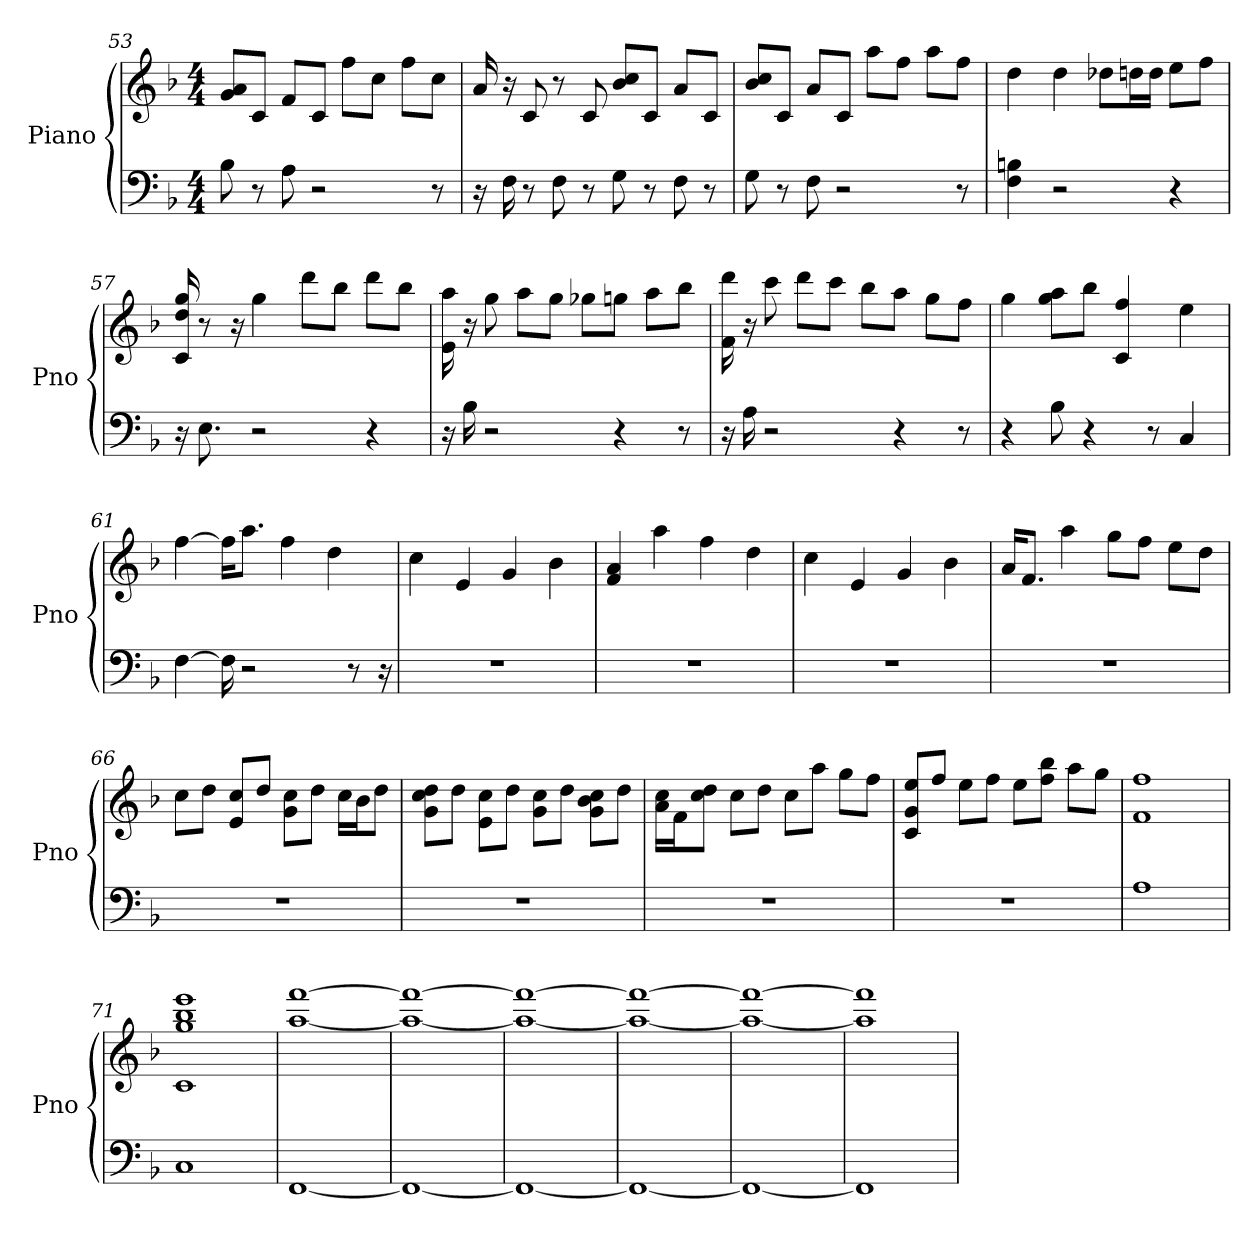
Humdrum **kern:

**kern	**kern
*part1	*part1
*staff2	*staff1
*I"Piano	*
*I'Pno	*
*clefF4	*clefG2
*k[b-]	*k[b-]
*F:	*F:
*M4/4	*M4/4
=53	=53
8B-	8a/ 8g/L
8r	8c/J
8A	8f/L
2r	8c/J
.	8ff\L
.	8cc\J
.	8ff\L
8r	8cc\J
=54	=54
16r	16a
16F	16r
8r	8c
8F	8r
8r	8c
8G	8cc/ 8b-/L
8r	8c/J
8F	8a/L
8r	8c/J
=55	=55
8G	8cc/ 8b-/L
8r	8c/J
8F	8a/L
2r	8c/J
.	8aa\L
.	8ff\J
.	8aa\L
8r	8ff\J
=56	=56
4B 4F	4dd
2r	4dd
.	8dd-\L
.	16dd\L
.	16dd\JJ
4r	8ee\L
.	8ff\J
=57	=57
16r	16gg 16c 16dd
8.E	8r
.	16r
2r	4gg
.	8ddd\L
.	8bb-\J
4r	8ddd\L
.	8bb-\J
=58	=58
16r	16aa 16e
16B-	16r
2r	8gg
.	8aa\L
.	8gg\J
.	8gg-\L
4r	8gg\J
.	8aa\L
8r	8bb-\J
=59	=59
16r	16ddd 16f
16A	16r
2r	8ccc
.	8ddd\L
.	8ccc\J
.	8bb-\L
4r	8aa\J
.	8gg\L
8r	8ff\J
=60	=60
4r	4gg
8B-	8gg\ 8aa\L
4r	8bb-\J
.	4ff 4c
8r	.
4C	4ee
=61	=61
[4F	[4ff
16F]	16ff\KL]
2r	8.aa\J
.	4ff
.	4dd
8r	.
16r	.
=62	=62
1r	4cc
.	4e
.	4g
.	4b-
=63	=63
1r	4a 4f
.	4aa
.	4ff
.	4dd
=64	=64
1r	4cc
.	4e
.	4g
.	4b-
=65	=65
1r	16a/KL
.	8.f/J
.	4aa
.	8gg\L
.	8ff\J
.	8ee\L
.	8dd\J
=66	=66
1r	8cc\L
.	8dd\J
.	8e/ 8cc/L
.	8dd/J
.	8g\ 8cc\L
.	8dd\J
.	16cc\LL
.	16b-\J
.	8dd\J
=67	=67
1r	8cc\ 8g\ 8dd\L
.	8dd\J
.	8cc\ 8e\L
.	8dd\J
.	8cc\ 8g\L
.	8dd\J
.	8b-\ 8g\ 8cc\L
.	8dd\J
=68	=68
1r	16a\ 16cc\LL
.	16f\J
.	8cc\ 8dd\J
.	8cc\L
.	8dd\J
.	8cc\L
.	8aa\J
.	8gg\L
.	8ff\J
=69	=69
1r	8c/ 8ee/ 8g/L
.	8ff/J
.	8ee\L
.	8ff\J
.	8ee\L
.	8ff\ 8bb-\J
.	8aa\L
.	8gg\J
=70	=70
1A	1ff 1f
=71	=71
1C	1gg 1bb- 1eee 1c
=72	=72
[1FF	[1aa [1fff
=73	=73
1FF_	1aa_ 1fff_
=74	=74
1FF_	1aa_ 1fff_
=75	=75
1FF_	1aa_ 1fff_
=76	=76
1FF_	1aa_ 1fff_
=77	=77
1FF]	1aa] 1fff]
=	=
*-	*-
